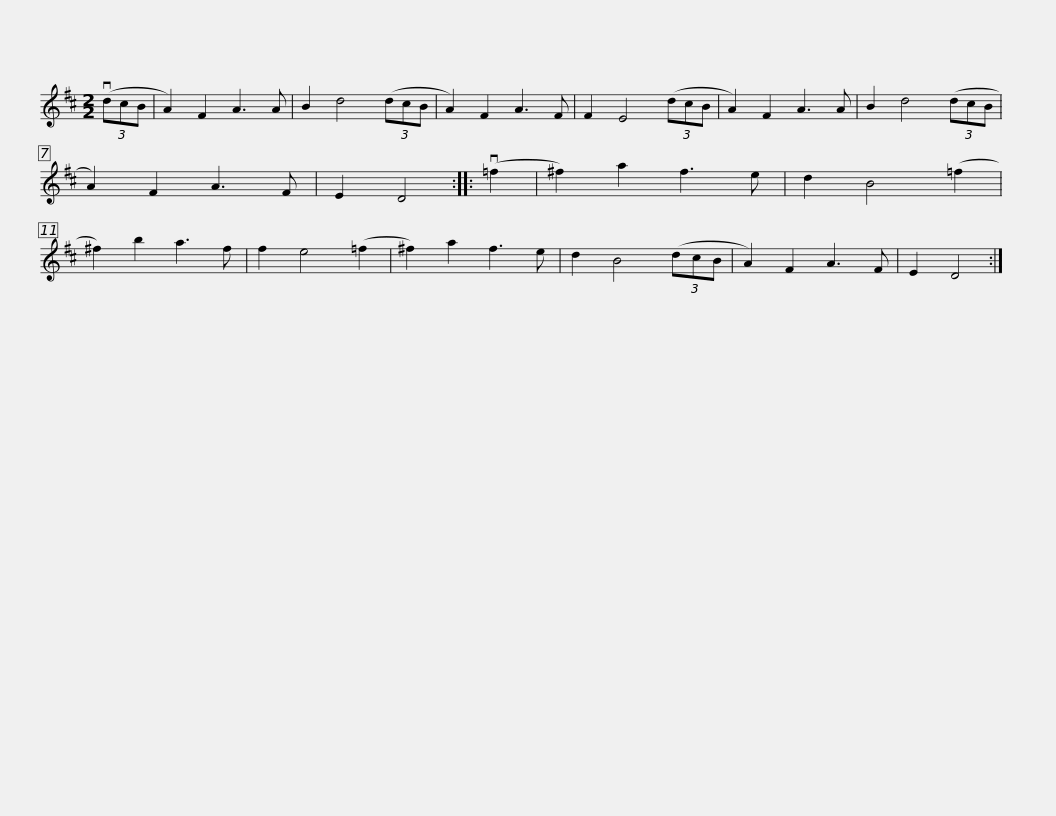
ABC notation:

X:1
L:1/8
M:2/2
I:linebreak $
K:D
V:1 treble
V:1
 (3(vdcB | A2) F2 A3 A | B2 d4 (3(dcB | A2) F2 A3 F | F2 E4 (3(dcB | %5
 A2) F2 A3 A | B2 d4 (3(dcB | A2) F2 A3 F | E2 D4 ::$ (v=f2 | %10
 ^f2) a2 f3 e | d2 B4 (=f2 | ^f2) b2 a3 f | f2 e4 (=f2 | ^f2) a2 f3 e | %15
 d2 B4 (3(dcB | A2) F2 A3 F | E2 D4 :| %18
